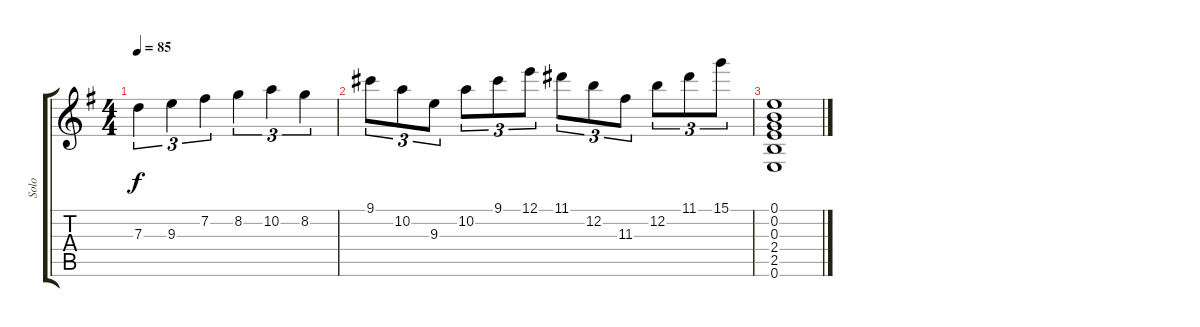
\track ("Solo" "Solo") {instrument overdrivenguitar}
\staff {score tabs}
\tuning (E4 B3 G3 D3 A2 E2) {hide}
\ts (4 4)
\tempo 85
\clef g2
\ks eminor
7.3.4{tu (3 2) dy f} 9.3.4{tu (3 2)} 7.2.4{tu (3 2)} 8.2.4{tu (3 2)} 10.2.4{tu (3 2)} 8.2.4{tu (3 2)} |
9.1.8{tu (3 2)} 10.2.8{tu (3 2)} 9.3.8{tu (3 2)} 10.2.8{tu (3 2)} 9.1.8{tu (3 2)} 12.1.8{tu (3 2)} 11.1.8{tu (3 2)} 12.2.8{tu (3 2)} 11.3.8{tu (3 2)} 12.2.8{tu (3 2)} 11.1.8{tu (3 2)} 15.1.8{tu (3 2)} |
(0.1 0.2 0.3 2.4 2.5 0.6).1
